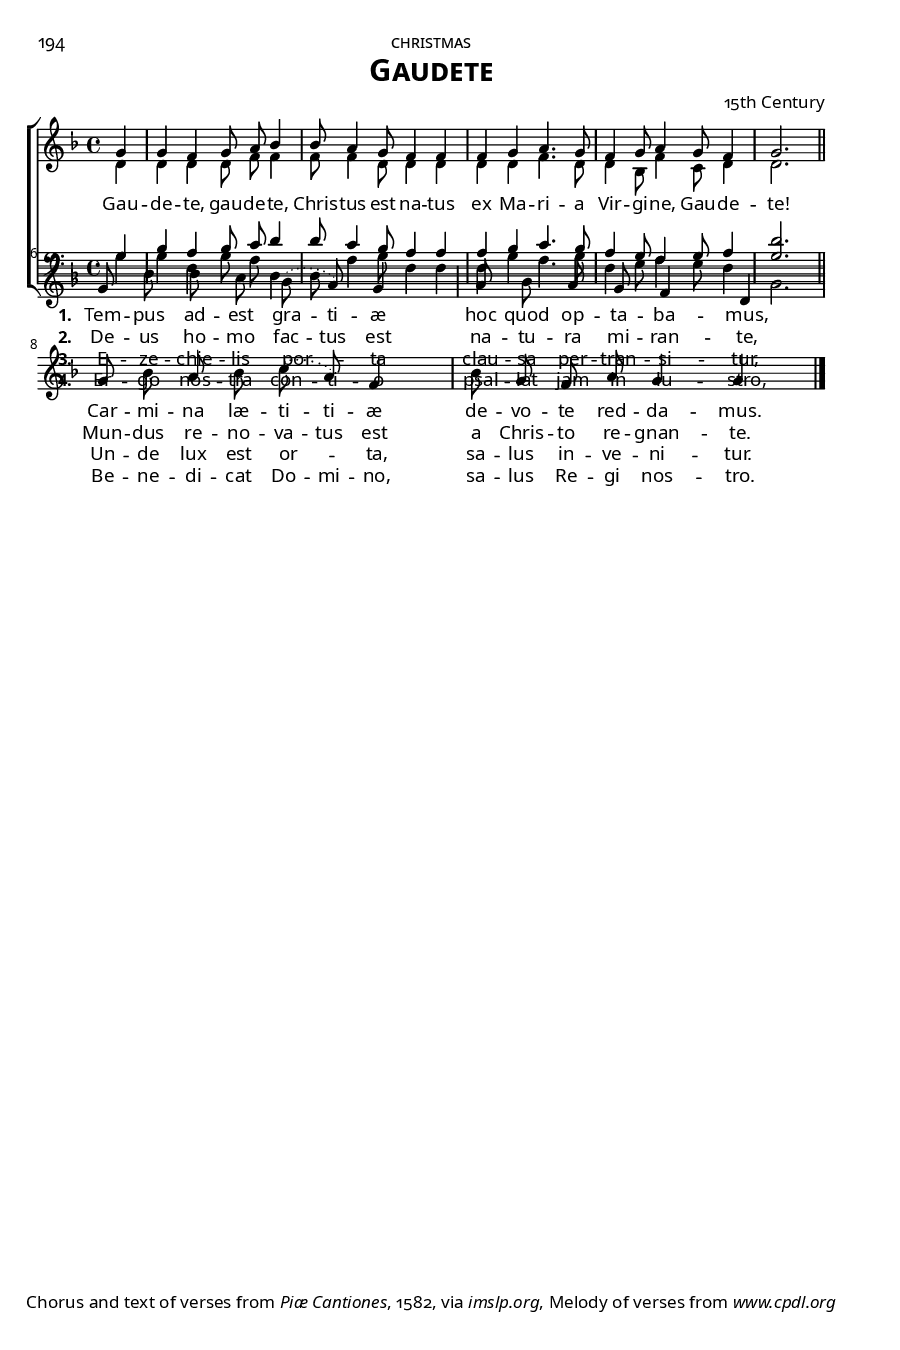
\version "2.14.2"
\include "util.ly"
\header {
    title = \markup{\override #'(font-name . "Garamond Premier Pro Semibold"){ \abs-fontsize #15 \smallCapsOldStyle"Gaudete"}}
    composer = \markup\oldStyleNum"15th Century"
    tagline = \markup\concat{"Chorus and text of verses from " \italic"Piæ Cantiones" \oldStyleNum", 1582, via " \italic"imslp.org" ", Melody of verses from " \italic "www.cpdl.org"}
  }\paper {
  print-all-headers = ##f
  paper-height = 9\in
  paper-width = 6\in
  indent = 0\in
  %system-system-spacing = #'((basic-distance . 10) (padding . 0))
  system-system-spacing =
    #'((basic-distance . 0)
       (minimum-distance . 0)
       (padding . -5)
       (stretchability . 100))
  ragged-last-bottom = ##t
  ragged-bottom = ##f
  two-sided = ##t
  inner-margin = 0.5\in
  outer-margin = 0.25\in
  top-margin = 0.25\in
  bottom-margin = 0.25\in
  first-page-number = #194
  print-first-page-number = ##t
  headerLine = \markup{\override #'(font-name . "Garamond Premier Pro") \smallCapsOldStyle"christmas"}
  oddHeaderMarkup = \markup\fill-line{
     \override #'(font-name . "Garamond Premier Pro")\abs-fontsize #8.5
     \combine 
        \fill-line{"" \on-the-fly #print-page-number-check-first
        \oldStylePageNum""
        }
        \fill-line{\headerLine}
  }
  evenHeaderMarkup = \markup {
     \override #'(font-name . "Garamond Premier Pro")\abs-fontsize #8.5
     \combine
        \on-the-fly #print-page-number-check-first
        \oldStylePageNum""
        \fill-line{\headerLine}
  }
}
#(set-global-staff-size 15) \paper{ #(define fonts (make-pango-font-tree "GoudyOlSt BT" "Garamond Premier Pro" "Garamond Premier Pro" (/ 15 20))) }
global = {
  \key f\major
  \time 4/4
  \autoBeamOff
}

sopMusic = \relative c'' {
  \partial 4 g4 |
  g f g8 a bes4 |
  bes8 a4 g8 f4 f |
  
  f g a4. g8 |
  f4 g8 a4 g8 f4 |
  \partial 2. g2. \bar "||" \break
}

verseMusic = \relative c'' {
  
}
sopWords = \lyricmode {
  
}

altoMusic = \relative c' {
  d4 |
  d d d8 f f4 |
  f8 f4 d8 d4 d |
  
  d d f4. d8 |
  d4 bes8 f'4 c8 d4 |
  d2.
  
  \slurDotted \oneVoice
  g8 d' d c bes( a) g4 |
  a8 bes a g f4 d |
  
  g8 bes a bes c( a) f4 |
  bes8 g f a g4 g \bar "|."
}
altoWords = \lyricmode {
  \dropLyricsV
  Gau -- de -- te, gau -- de -- te,
  Chris -- tus est na -- tus
  ex Ma -- ri -- a Vir -- gi -- ne, Gau -- de -- te!
  
  \dropLyricsIV
  \set stanza = #"1. "
  \set ignoreMelismata = ##t
  Tem -- pus ad -- est gra -- ti -- æ
  hoc quod op -- ta -- ba -- mus,
  Car -- mi -- na læ -- ti -- ti -- æ
  de -- vo -- te red -- da -- mus.
}
altoWordsII = \lyricmode {
  \dropLyricsIV
%\markup\italic
  \repeat unfold 21 {\skip1}
  \set stanza = #"2. "
  \set ignoreMelismata = ##t
  De -- us ho -- mo fac -- tus est
  na -- tu -- ra mi -- ran -- te,
  Mun -- dus re -- no -- va -- tus est
  a Chris -- to re -- gnan -- te.
}
altoWordsIII = \lyricmode {
  \dropLyricsIV
  \repeat unfold 21 {\skip1}
  \set stanza = #"3. "
  E -- ze -- chie -- lis por -- ta
  clau -- sa per -- tran -- si -- tur,
  Un -- de lux est or -- ta,
  sa -- lus in -- ve -- ni -- tur.
}
altoWordsIV = \lyricmode {
  \dropLyricsIV
  \repeat unfold 21 {\skip1}
  \set stanza = #"4. "
  \set ignoreMelismata = ##t
  Er -- go nos -- tra con -- ti -- o
  psal -- lat jam in lu -- stro,
  Be -- ne -- di -- cat Do -- mi -- no,
  sa -- lus Re -- gi nos -- tro.
}
altoWordsV = \lyricmode {
  \set stanza = #"5. "
  \set ignoreMelismata = ##t
}
altoWordsVI = \lyricmode {
  \set stanza = #"6. "
  \set ignoreMelismata = ##t
}
tenorMusic = \relative c' {
  g4 |
  bes a bes8 c d4 |
  d8 c4 bes8 a4 a |
  
  a bes c4. bes8 |
  a4 g8 f4 g8 a4 |
  <g d'>2.
}
tenorWords = \lyricmode {

}

bassMusic = \relative c {
  g'4 |
  g d g8 f bes,4 |
  bes8 f'4 g8 d4 d |
  
  d g f4. g8 |
  d4 e8 f4 e8 d4 |
  g,2.
}
bassWords = \lyricmode {

}

pianoRH = \relative c' {
  
}
pianoLH = \relative c' {
  
}

\score {
  <<
   \new ChoirStaff <<
%    \new Lyrics = sopranos \with { \override VerticalAxisGroup #'nonstaff-relatedstaff-spacing = #'((basic-distance . 1)) }
    \new Staff = women <<
      \new Voice = "sopranos" { \voiceOne << \global \sopMusic >> }
      \new Voice = "altos" { \voiceTwo << \global \altoMusic >> }
    >>
    \new Lyrics \with { alignAboveContext = #"women" \override VerticalAxisGroup #'nonstaff-relatedstaff-spacing = #'((basic-distance . 1))} \lyricsto "sopranos" \sopWords
     \new Lyrics = "altosVI"  \with { alignBelowContext = #"women" \override VerticalAxisGroup #'nonstaff-relatedstaff-spacing = #'((basic-distance . 1))} \lyricsto "altos" \altoWordsVI
    \new Lyrics = "altosV"  \with { alignBelowContext = #"women" \override VerticalAxisGroup #'nonstaff-relatedstaff-spacing = #'((basic-distance . 1))} \lyricsto "altos" \altoWordsV
    \new Lyrics = "altosIV"  \with { alignBelowContext = #"women" \override VerticalAxisGroup #'nonstaff-relatedstaff-spacing = #'((basic-distance . 1))} \lyricsto "altos" \altoWordsIV
    \new Lyrics = "altosIII"  \with { alignBelowContext = #"women" \override VerticalAxisGroup #'nonstaff-relatedstaff-spacing = #'((basic-distance . 1))} \lyricsto "altos" \altoWordsIII
    \new Lyrics = "altosII"  \with { alignBelowContext = #"women" \override VerticalAxisGroup #'nonstaff-relatedstaff-spacing = #'((basic-distance . 1))} \lyricsto "altos" \altoWordsII
    \new Lyrics = "altos"  \with { alignBelowContext = #"women" \override VerticalAxisGroup #'nonstaff-relatedstaff-spacing = #'((basic-distance . 1))} \lyricsto "altos" \altoWords
   \new Staff = men <<
      \clef bass
      \new Voice = "tenors" { \voiceOne << \global \tenorMusic >> }
      \new Voice = "basses" { \voiceTwo << \global \bassMusic >> }
    >>
    \new Lyrics \with { alignAboveContext = #"men" \override VerticalAxisGroup #'nonstaff-relatedstaff-spacing = #'((basic-distance . 1)) } \lyricsto "tenors" \tenorWords
    \new Lyrics \with { alignBelowContext = #"men" \override VerticalAxisGroup #'nonstaff-relatedstaff-spacing = #'((basic-distance . 1)) } \lyricsto "basses" \bassWords
  >>
%    \new PianoStaff << \new Staff { \new Voice { \pianoRH } } \new Staff { \clef "bass" \pianoLH } >>
  >>
  \layout {
%6x9 \context {\Lyrics\override LyricText #'font-size = #1.1 }
%6.14 \context {\Lyrics\override LyricText #'font-size = #0.6 }
    #(define fonts (make-pango-font-tree "GoudyOlSt BT" "Garamond Premier Pro" "Garamond Premier Pro" (/ 14.7 20)))
    \context {
      \Score
      %\override SpacingSpanner #'base-shortest-duration = #(ly:make-moment 1 8)
      %\override SpacingSpanner #'common-shortest-duration = #(ly:make-moment 1 4)
    }
    \context {
      % Remove all empty staves
      % \Staff \RemoveEmptyStaves \override VerticalAxisGroup #'remove-first = ##t
    }
    \context {
      \Lyrics
      \override LyricText #'X-offset = #center-on-word
    }
  }
  
  \midi {
    \tempo 4 = 135
    \set Staff.midiInstrument = "flute"
  
    \context {
      \Voice
      \remove "Dynamic_performer"
    }
  }
}
